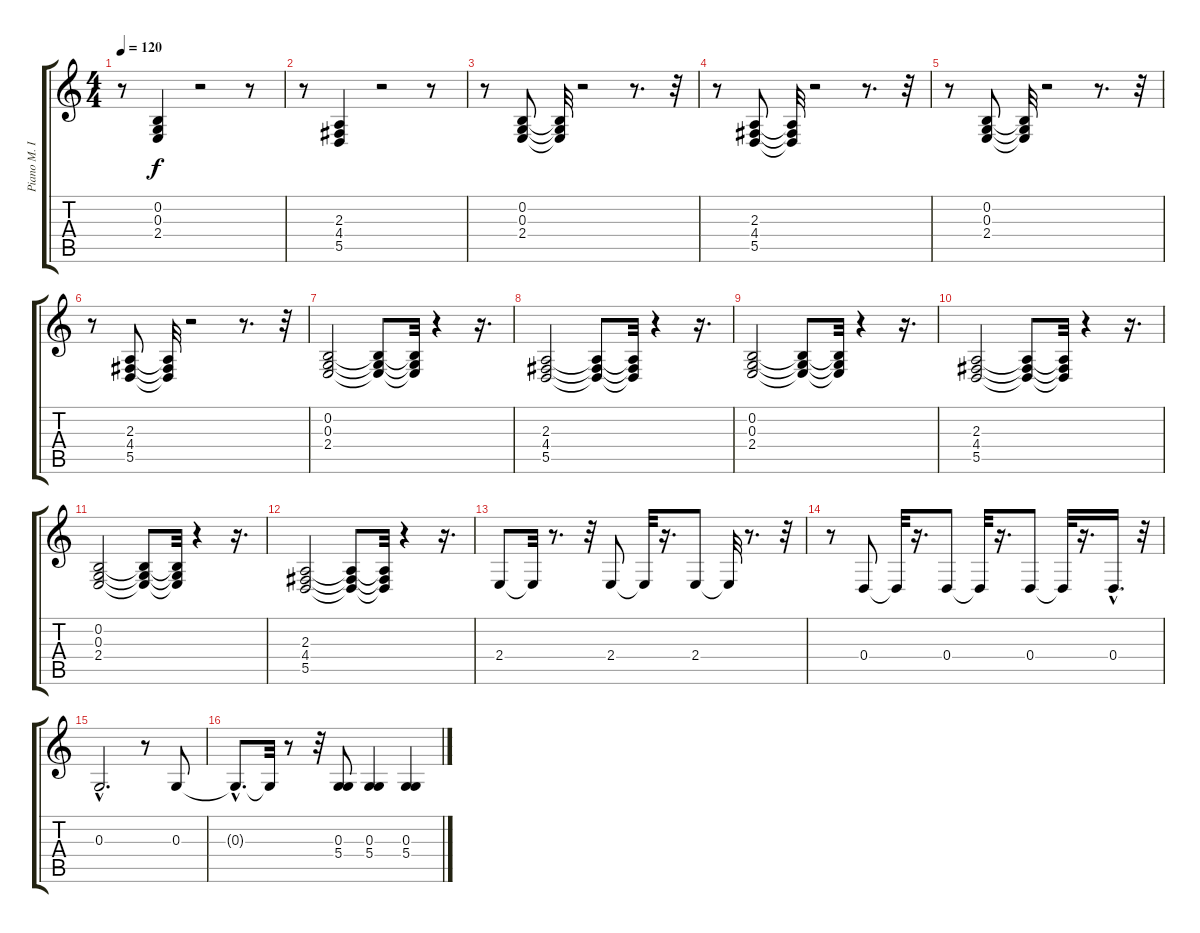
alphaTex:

\track ("Piano M. Izq." "Piano M. I") {instrument acousticgrandpiano}
\staff {score tabs}
\tuning (E4 B3 G3 D3 A2 E2) {hide}
\ts (4 4)
\tempo 120
\clef g2
\ks c
r.8{dy f} (0.2 0.3 2.4).4 r.2 r.8 |
r.8 (2.3 4.4 5.5).4 r.2 r.8 |
r.8 (0.2 0.3 2.4).8 (0.2{t} 0.3{t} 2.4{t}).32 r.2 r.8{d} r.32 |
r.8 (2.3 4.4 5.5).8 (2.3{t} 4.4{t} 5.5{t}).32 r.2 r.8{d} r.32 |
r.8 (0.2 0.3 2.4).8 (0.2{t} 0.3{t} 2.4{t}).32 r.2 r.8{d} r.32 |
r.8 (2.3 4.4 5.5).8 (2.3{t} 4.4{t} 5.5{t}).32 r.2 r.8{d} r.32 |
(0.2 0.3 2.4).2 (0.2{t} 0.3{t} 2.4{t}).8 (0.2{t} 0.3{t} 2.4{t}).32 r.4 r.16{d} |
(2.3 4.4 5.5).2 (2.3{t} 4.4{t} 5.5{t}).8 (2.3{t} 4.4{t} 5.5{t}).32 r.4 r.16{d} |
(0.2 0.3 2.4).2 (0.2{t} 0.3{t} 2.4{t}).8 (0.2{t} 0.3{t} 2.4{t}).32 r.4 r.16{d} |
(2.3 4.4 5.5).2 (2.3{t} 4.4{t} 5.5{t}).8 (2.3{t} 4.4{t} 5.5{t}).32 r.4 r.16{d} |
(0.2 0.3 2.4).2 (0.2{t} 0.3{t} 2.4{t}).8 (0.2{t} 0.3{t} 2.4{t}).32 r.4 r.16{d} |
(2.3 4.4 5.5).2 (2.3{t} 4.4{t} 5.5{t}).8 (2.3{t} 4.4{t} 5.5{t}).32 r.4 r.16{d} |
2.4.8 2.4{t}.32 r.8{d} r.32 2.4.8 2.4{t}.32 r.16{d} 2.4.8 2.4{t}.32 r.8{d} r.32 |
r.8 0.4.8 0.4{t}.32 r.16{d} 0.4.8 0.4{t}.32 r.16{d} 0.4.8 0.4{t}.32 r.16{d} 0.4{hac}.16{d} r.32 |
0.3{hac}.2{d} r.8 0.3.8 |
0.3{hac t}.8{d} 0.3{t}.32 r.8 r.32 (0.3 5.4).8 (0.3 5.4).4 (0.3 5.4).4
